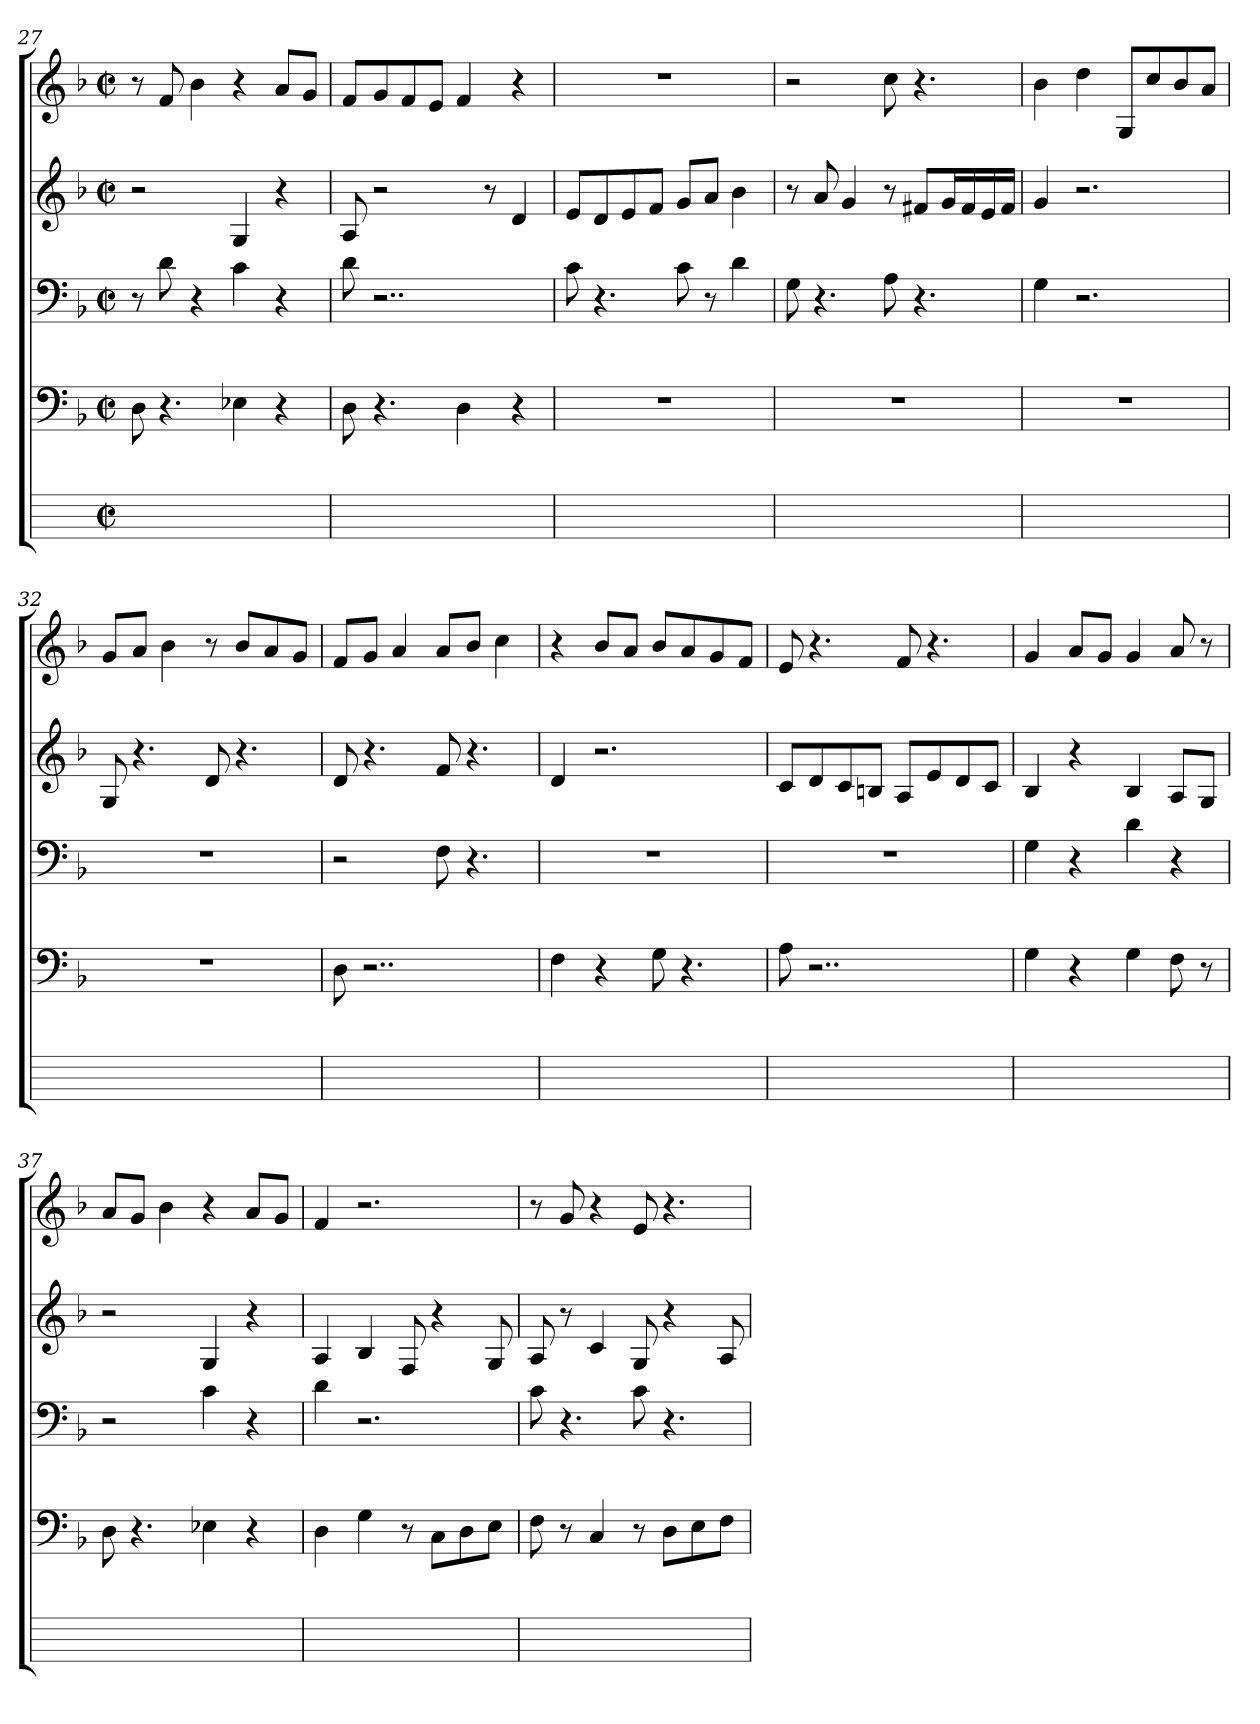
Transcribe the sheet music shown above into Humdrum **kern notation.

**kern	**kern	**kern	**kern	**kern
*part5	*part4	*part3	*part2	*part1
*staff5	*staff4	*staff3	*staff2	*staff1
*	*clefF4	*clefF4	*clefG2	*clefG2
*	*k[b-]	*k[b-]	*k[b-]	*k[b-]
*	*F:	*F:	*F:	*F:
*M2/2	*M2/2	*M2/2	*M2/2	*M2/2
*met(c|)	*met(c|)	*met(c|)	*met(c|)	*met(c|)
=27	=27	=27	=27	=27
1ryy	8D	8r	2r	8r
.	4.r	8di	.	8fj
.	.	4r	.	4b-
.	4E-XZ	4c	4G	4r
.	4r	4r	4r	8aL
.	.	.	.	8gJ
=28	=28	=28	=28	=28
1ryy	8D	8d	8A	8fL
.	4.r	2..r	2r	8gV
.	.	.	.	8fV
.	.	.	.	8eVJ
.	4Di	.	.	4fi
.	.	.	8r	.
.	4r	.	4d	4r
=29	=29	=29	=29	=29
1ryy	1r	8c	8eL	1r
.	.	4.r	8dV	.
.	.	.	8eV	.
.	.	.	8fJ	.
.	.	8ci	8gL	.
.	.	8r	8aJ	.
.	.	4dj	4b-	.
=30	=30	=30	=30	=30
1ryy	1r	8G	8r	2r
.	.	4.r	8a	.
.	.	.	4g	.
.	.	8A	8r	8cc
.	.	4.r	8f#XVL	4.r
.	.	.	16giL	.
.	.	.	16f#V	.
.	.	.	16eV	.
.	.	.	16f#VJJ	.
=31	=31	=31	=31	=31
1ryy	1r	4G	4g	4b-
.	.	2.r	2.r	4dd
.	.	.	.	8GVL
.	.	.	.	8cc
.	.	.	.	8b-
.	.	.	.	8aJ
=32	=32	=32	=32	=32
1ryy	1r	1r	8G	8gL
.	.	.	4.r	8aVJ
.	.	.	.	4b-
.	.	.	8d	8r
.	.	.	4.r	8b-VL
.	.	.	.	8a
.	.	.	.	8gJ
=33	=33	=33	=33	=33
1ryy	8D	2r	8d	8fL
.	2..r	.	4.r	8gVJ
.	.	.	.	4a
.	.	8Fj	8fj	8aiL
.	.	4.r	4.r	8b-J
.	.	.	.	4cc
=34	=34	=34	=34	=34
1ryy	4F	1r	4d	4r
.	4r	.	2.r	8b-L
.	.	.	.	8aJ
.	8G	.	.	8b-L
.	4.r	.	.	8a
.	.	.	.	8g
.	.	.	.	8fJ
=35	=35	=35	=35	=35
1ryy	8A	1r	8cL	8e
.	2..r	.	8dV	4.r
.	.	.	8cV	.
.	.	.	8BnVJ	.
.	.	.	8AL	8f
.	.	.	8eV	4.r
.	.	.	8dV	.
.	.	.	8cVJ	.
=36	=36	=36	=36	=36
1ryy	4G	4G	4B-	4g
.	4r	4r	4r	8aVL
.	.	.	.	8gVJ
.	4Gi	4d	4B-i	4gi
.	8F	4r	8AL	8a
.	8r	.	8GJ	8r
=37	=37	=37	=37	=37
1ryy	8D	2r	2r	8aiL
.	4.r	.	.	8gJ
.	.	.	.	4b-
.	4E-X	4c	4G	4r
.	4r	4r	4r	8aL
.	.	.	.	8gJ
=38	=38	=38	=38	=38
1ryy	4D	4d	4A	4f
.	4Gj	2.r	4B-	2.r
.	8r	.	8F	.
.	8CL	.	4r	.
.	8D	.	.	.
.	8EJ	.	8G	.
=39	=39	=39	=39	=39
1ryy	8F	8c	8A	8r
.	8r	4.r	8r	8gj
.	4C	.	4c	4r
.	8r	8ci	8G	8e
.	8DL	4.r	4r	4.r
.	8E	.	.	.
.	8FJ	.	8A	.
=	=	=	=	=
*-	*-	*-	*-	*-
